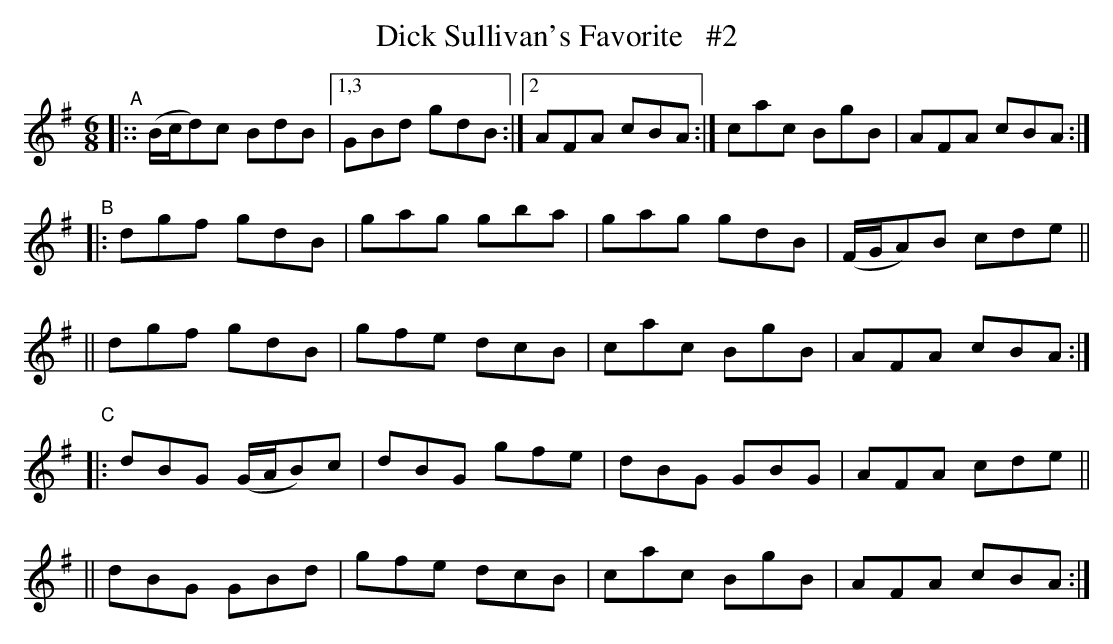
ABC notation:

X:1
T: Dick Sullivan's Favorite   #2
M: 6/8
L: 1/8
K: G
"^A"\
|:: (B/c/d)c BdB |[1,3 GBd gdB :|[2 AFA cBA :| cac BgB | AFA cBA :|
"^B"\
|: dgf gdB | gag gba | gag gdB | (F/G/A)B cde ||
|| dgf gdB | gfe dcB | cac BgB | AFA cBA :|
"^C"\
|: dBG (G/A/B)c | dBG gfe | dBG GBG | AFA cde ||
|| dBG GBd | gfe dcB | cac BgB | AFA cBA :|
